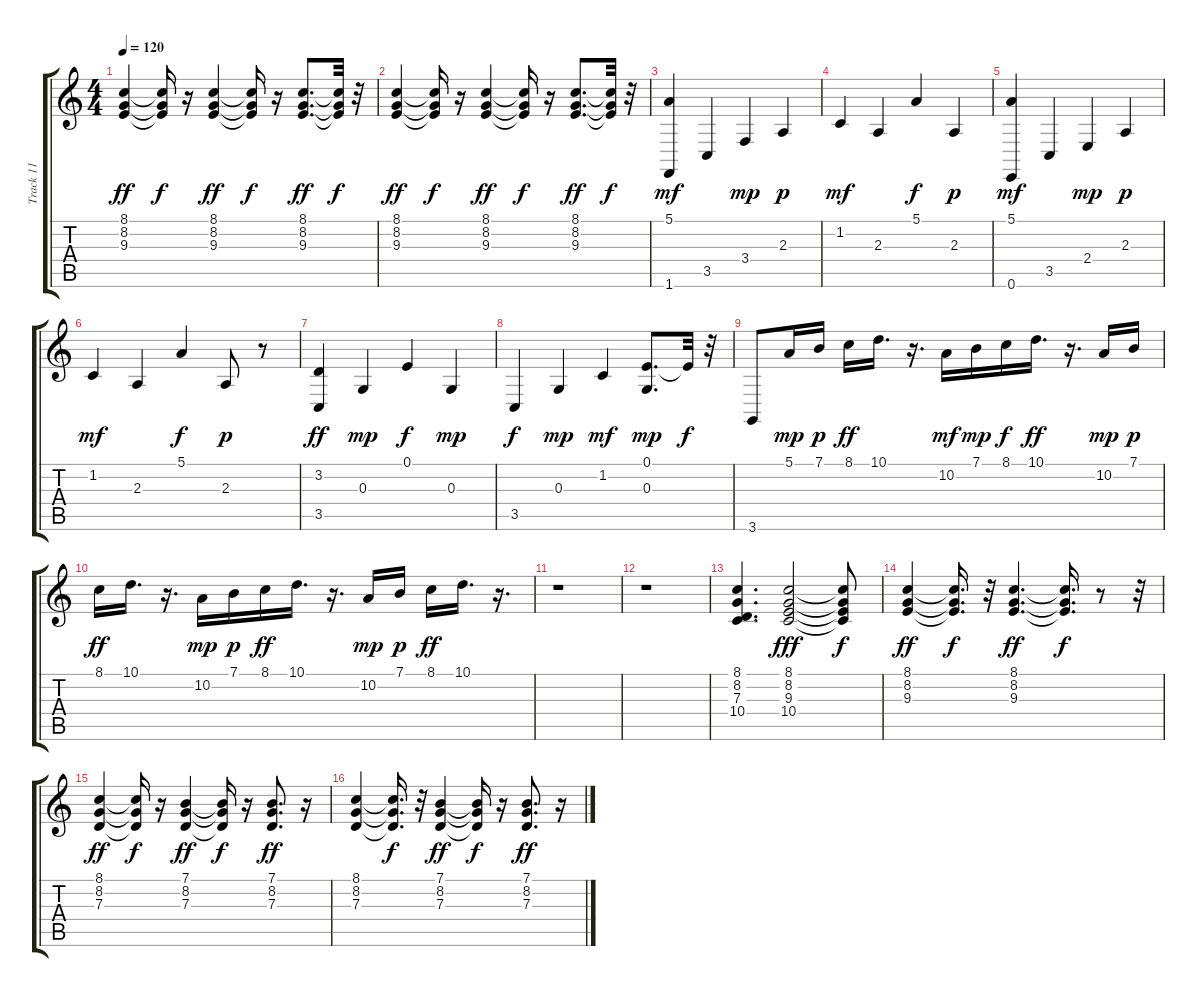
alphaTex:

\track ("Track 11" "Track 11") {instrument acousticgrandpiano}
\staff {score tabs}
\tuning (E4 B3 G3 D3 A2 E2) {hide}
\ts (4 4)
\tempo 120
\clef g2
\ks c
(8.1 8.2 9.3).4{dy ff} (8.1{t} 8.2{t} 9.3{t}).16{dy f} r.16 (8.1 8.2 9.3).4{dy ff} (8.1{t} 8.2{t} 9.3{t}).16{dy f} r.16 (8.1 8.2 9.3).8{d dy ff} (8.1{t} 8.2{t} 9.3{t}).32{dy f} r.32 |
(8.1 8.2 9.3).4{dy ff} (8.1{t} 8.2{t} 9.3{t}).16{dy f} r.16 (8.1 8.2 9.3).4{dy ff} (8.1{t} 8.2{t} 9.3{t}).16{dy f} r.16 (8.1 8.2 9.3).8{d dy ff} (8.1{t} 8.2{t} 9.3{t}).32{dy f} r.32 |
(5.1 1.6).4{dy mf} 3.5.4 3.4.4{dy mp} 2.3.4{dy p} |
1.2.4{dy mf} 2.3.4 5.1.4{dy f} 2.3.4{dy p} |
(5.1 0.6).4{dy mf} 3.5.4 2.4.4{dy mp} 2.3.4{dy p} |
1.2.4{dy mf} 2.3.4 5.1.4{dy f} 2.3.8{dy p} r.8 |
(3.2 3.5).4{dy ff} 0.3.4{dy mp} 0.1.4{dy f} 0.3.4{dy mp} |
3.5.4{dy f} 0.3.4{dy mp} 1.2.4{dy mf} (0.1 0.3).8{d dy mp} 0.1{t}.32{dy f} r.32 |
3.6.8 5.1.16{dy mp} 7.1.16{dy p} 8.1.16{dy ff} 10.1.16{d} r.16{d} 10.2.16{dy mf} 7.1.16{dy mp} 8.1.16{dy f} 10.1.16{d dy ff} r.16{d} 10.2.16{dy mp} 7.1.16{dy p} |
8.1.16{dy ff} 10.1.16{d} r.16{d} 10.2.16{dy mp} 7.1.16{dy p} 8.1.16{dy ff} 10.1.16{d} r.16{d} 10.2.16{dy mp} 7.1.16{dy p} 8.1.16{dy ff} 10.1.16{d} r.16{d} |
r.1 |
r.1 |
(8.1 8.2 7.3 10.4).4{d} (8.1 8.2 9.3 10.4).2{dy fff} (8.1{t} 8.2{t} 9.3{t} 10.4{t}).8{dy f} |
(8.1 8.2 9.3).4{dy ff} (8.1{t} 8.2{t} 9.3{t}).16{d dy f} r.32 (8.1 8.2 9.3).4{d dy ff} (8.1{t} 8.2{t} 9.3{t}).16{d dy f} r.8 r.32 |
(8.1 8.2 7.3).4{dy ff} (8.1{t} 8.2{t} 7.3{t}).16{dy f} r.16 (7.1 8.2 7.3).4{dy ff} (7.1{t} 8.2{t} 7.3{t}).16{dy f} r.16 (7.1 8.2 7.3).8{d dy ff} r.16 |
(8.1 8.2 7.3).4 (8.1{t} 8.2{t} 7.3{t}).16{d dy f} r.32 (7.1 8.2 7.3).4{dy ff} (7.1{t} 8.2{t} 7.3{t}).16{dy f} r.16 (7.1 8.2 7.3).8{d dy ff} r.16
